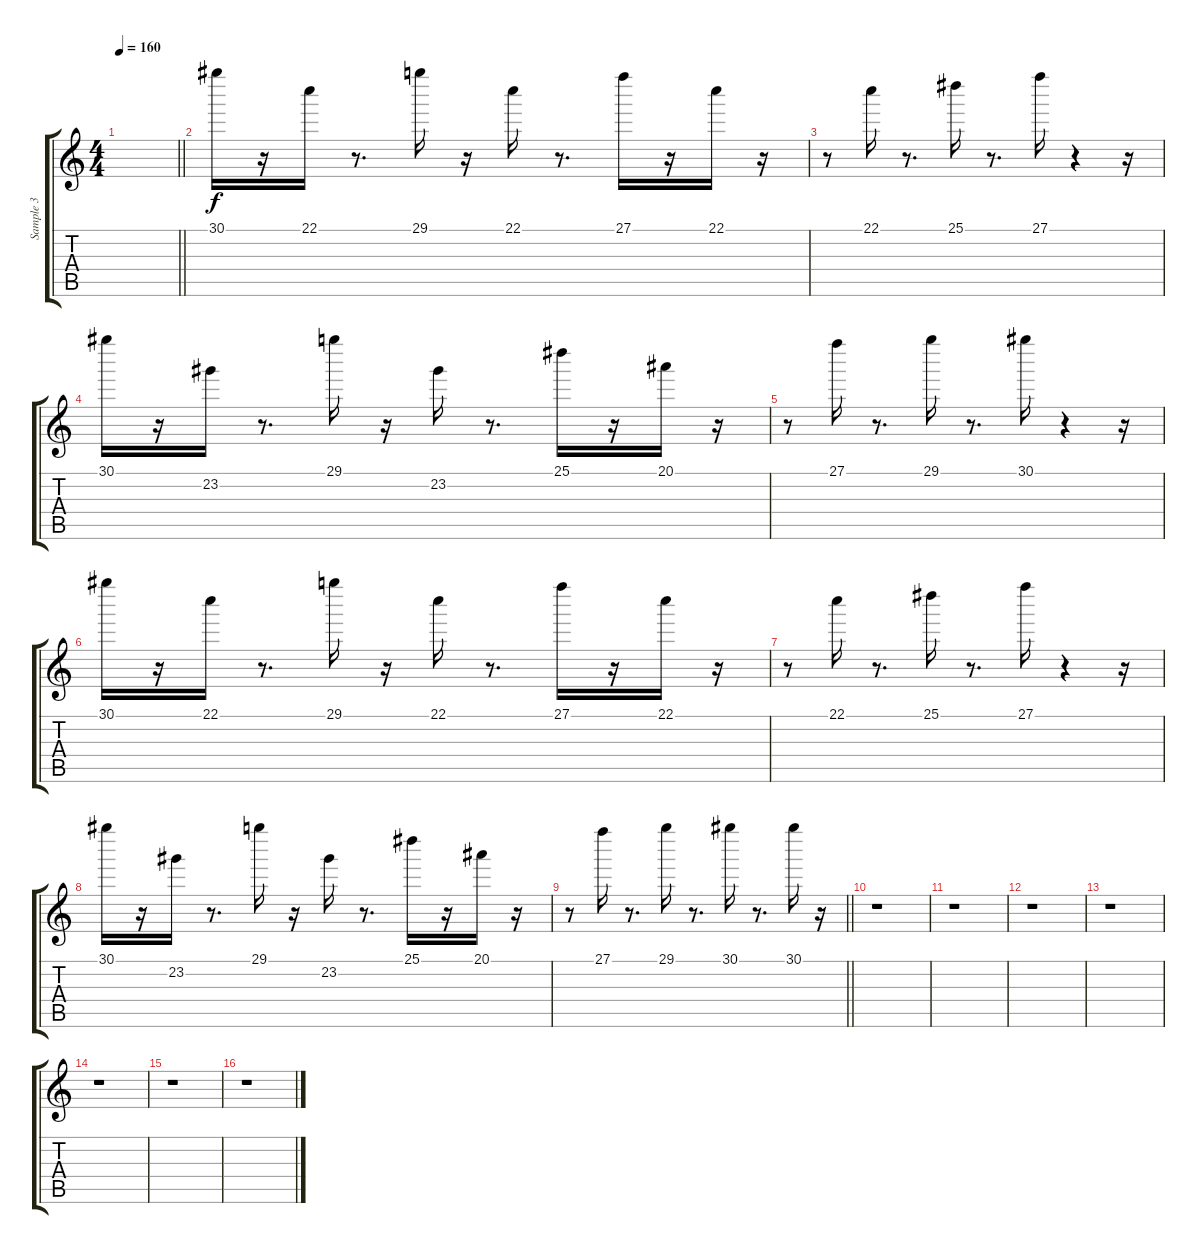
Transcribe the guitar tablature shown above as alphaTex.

\track ("Sample 3" "Sample 3") {instrument synthbass1}
\staff {score tabs}
\tuning (D4 A3 F3 C3 G2 C2) {hide}
\ts (4 4)
\tempo 160
\clef g2
\barLineRight lightlight
\ks c
|
\section ("" " ")
30.1.16 r.16 22.1.16 r.8{d} 29.1.16 r.16 22.1.16 r.8{d} 27.1.16 r.16 22.1.16 r.16 |
r.8 22.1.16 r.8{d} 25.1.16 r.8{d} 27.1.16 r.4 r.16 |
30.1.16 r.16 23.2.16 r.8{d} 29.1.16 r.16 23.2.16 r.8{d} 25.1.16 r.16 20.1.16 r.16 |
r.8 27.1.16 r.8{d} 29.1.16 r.8{d} 30.1.16 r.4 r.16 |
30.1.16 r.16 22.1.16 r.8{d} 29.1.16 r.16 22.1.16 r.8{d} 27.1.16 r.16 22.1.16 r.16 |
r.8 22.1.16 r.8{d} 25.1.16 r.8{d} 27.1.16 r.4 r.16 |
30.1.16 r.16 23.2.16 r.8{d} 29.1.16 r.16 23.2.16 r.8{d} 25.1.16 r.16 20.1.16 r.16 |
\barLineRight lightlight
r.8 27.1.16 r.8{d} 29.1.16 r.8{d} 30.1.16 r.8{d} 30.1.16 r.16 |
\section ("" " ")
r.1 |
r.1 |
r.1 |
r.1 |
r.1 |
r.1 |
r.1
